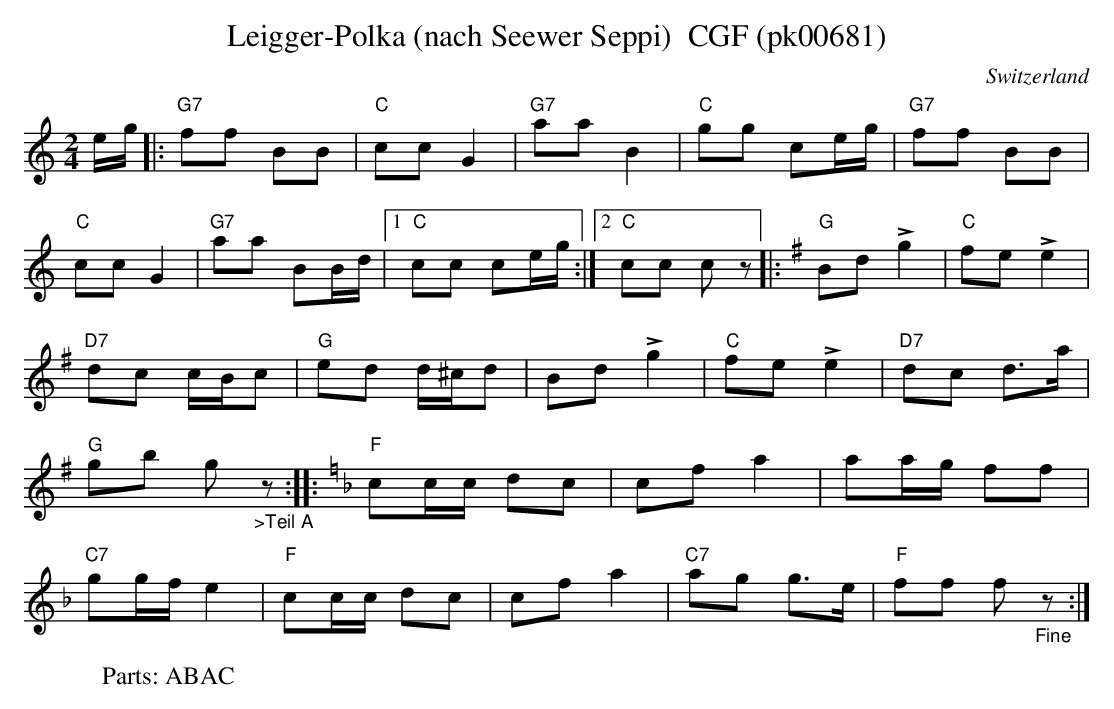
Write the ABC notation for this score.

X:1
T:Leigger-Polka (nach Seewer Seppi)  CGF (pk00681)
O:Switzerland
M:2/4
L:1/8
K:C %%MIDI gchordon
e/g/ |: "G7"ff BB | "C"ccG2 | "G7"aaB2 | "C"gg ce/g/ | "G7"ff BB |
"C"ccG2 | "G7"aa BB/d/ |1 "C"cc ce/g/ :|2 "C"cc cz |: [K:G] "G"Bd!>!g2 | "C"fe!>!e2 |
"D7"dc c/B/c |  "G"ed d/^c/d | Bd!>!g2 | "C"fe!>!e2 |  "D7"dc  d>a |
"G"gb g"_>Teil A"z :: [K:F] "F"cc/c/ dc | cfa2 | aa/g/ ff |
"C7"gg/f/e2 | "F"cc/c/ dc | cfa2 | "C7"ag g>e | "F"ff f"_Fine"z :|
W:Parts: ABAC
